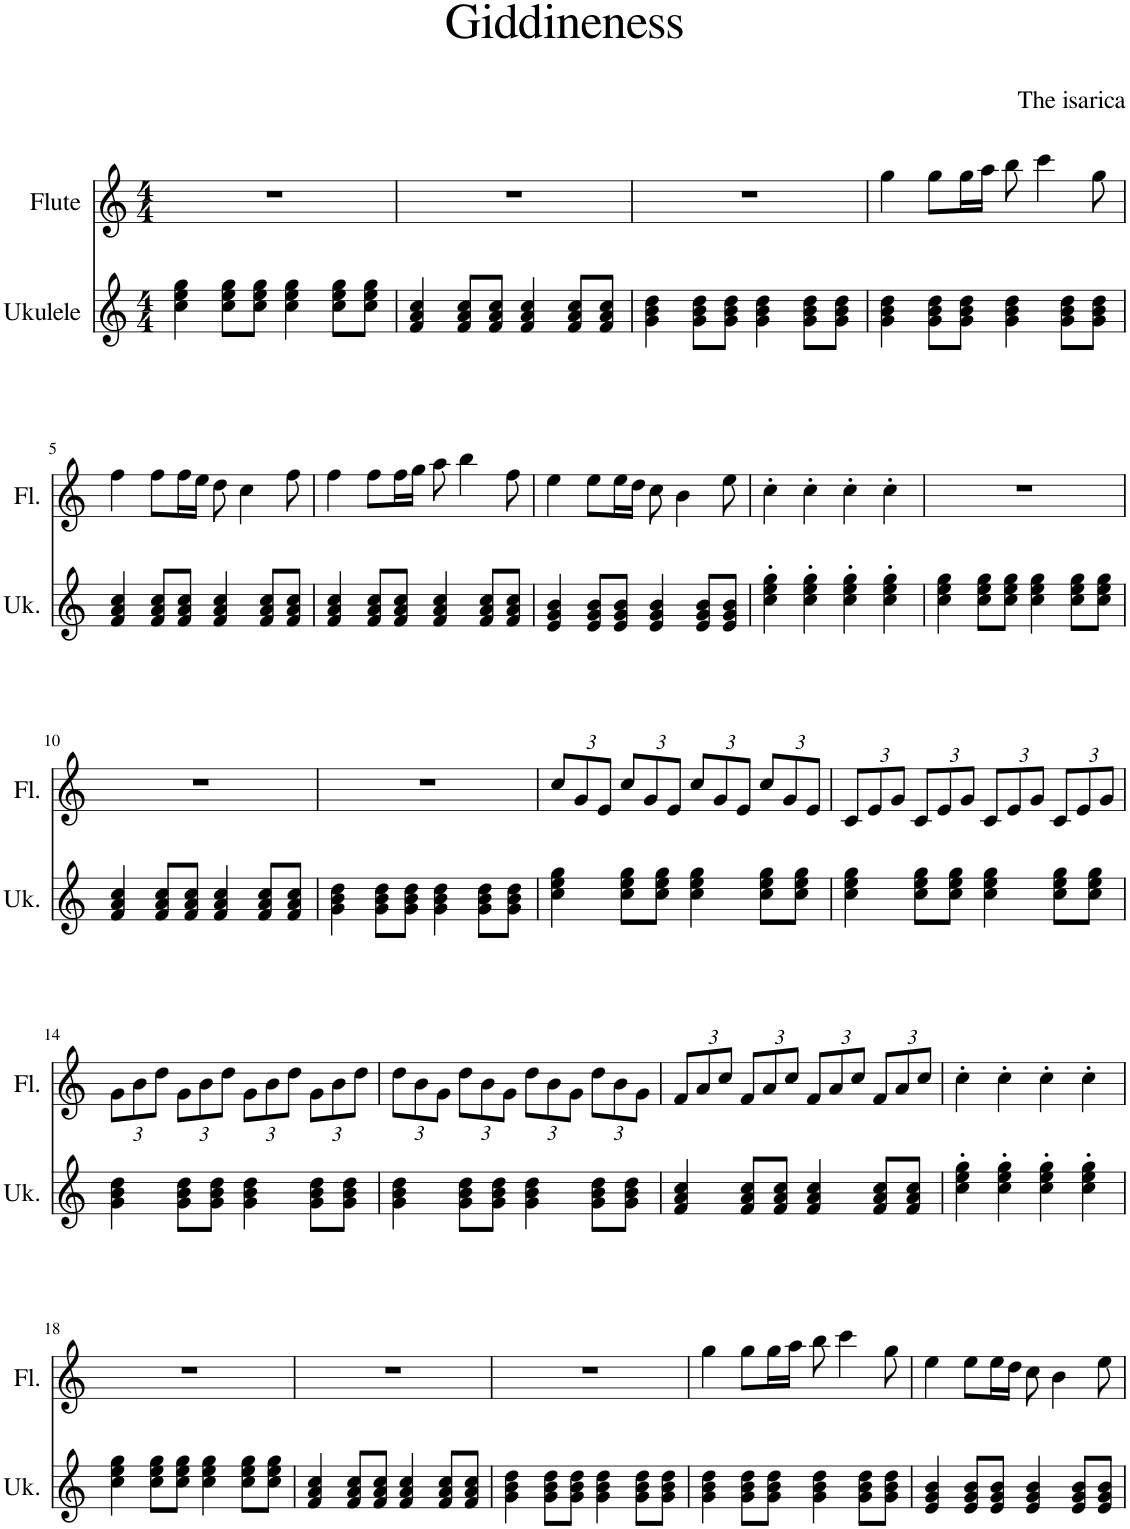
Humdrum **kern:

**kern	**kern
*part2	*part1
*staff2	*staff1
*I"Ukulele	*I"Flute
*I'Uk.	*I'Fl.
*clefG2	*clefG2
*k[]	*k[]
*M4/4	*M4/4
=1	=1
4cc\ 4ee\ 4gg\	1r
8cc\ 8ee\ 8gg\L	.
8cc\ 8ee\ 8gg\J	.
4cc\ 4ee\ 4gg\	.
8cc\ 8ee\ 8gg\L	.
8cc\ 8ee\ 8gg\J	.
=2	=2
4f/ 4a/ 4cc/	1r
8f/ 8a/ 8cc/L	.
8f/ 8a/ 8cc/J	.
4f/ 4a/ 4cc/	.
8f/ 8a/ 8cc/L	.
8f/ 8a/ 8cc/J	.
=3	=3
4g\ 4b\ 4dd\	1r
8g\ 8b\ 8dd\L	.
8g\ 8b\ 8dd\J	.
4g\ 4b\ 4dd\	.
8g\ 8b\ 8dd\L	.
8g\ 8b\ 8dd\J	.
=4	=4
4g\ 4b\ 4dd\	4gg\
8g\ 8b\ 8dd\L	8gg\L
8g\ 8b\ 8dd\J	16gg\L
.	16aa\JJ
4g\ 4b\ 4dd\	8bb\
.	4ccc\
8g\ 8b\ 8dd\L	.
8g\ 8b\ 8dd\J	8gg\
!!LO:LB:g=z
=5	=5
4f/ 4a/ 4cc/	4ff\
8f/ 8a/ 8cc/L	8ff\L
8f/ 8a/ 8cc/J	16ff\L
.	16ee\JJ
4f/ 4a/ 4cc/	8dd\
.	4cc\
8f/ 8a/ 8cc/L	.
8f/ 8a/ 8cc/J	8ff\
=6	=6
4f/ 4a/ 4cc/	4ff\
8f/ 8a/ 8cc/L	8ff\L
8f/ 8a/ 8cc/J	16ff\L
.	16gg\JJ
4f/ 4a/ 4cc/	8aa\
.	4bb\
8f/ 8a/ 8cc/L	.
8f/ 8a/ 8cc/J	8ff\
=7	=7
4e/ 4g/ 4b/	4ee\
8e/ 8g/ 8b/L	8ee\L
8e/ 8g/ 8b/J	16ee\L
.	16dd\JJ
4e/ 4g/ 4b/	8cc\
.	4b\
8e/ 8g/ 8b/L	.
8e/ 8g/ 8b/J	8ee\
=8	=8
4cc\' 4ee\' 4gg\'	4cc'\
4cc\' 4ee\' 4gg\'	4cc'\
4cc\' 4ee\' 4gg\'	4cc'\
4cc\' 4ee\' 4gg\'	4cc'\
=9	=9
4cc\ 4ee\ 4gg\	1r
8cc\ 8ee\ 8gg\L	.
8cc\ 8ee\ 8gg\J	.
4cc\ 4ee\ 4gg\	.
8cc\ 8ee\ 8gg\L	.
8cc\ 8ee\ 8gg\J	.
!!LO:LB:g=z
=10	=10
4f/ 4a/ 4cc/	1r
8f/ 8a/ 8cc/L	.
8f/ 8a/ 8cc/J	.
4f/ 4a/ 4cc/	.
8f/ 8a/ 8cc/L	.
8f/ 8a/ 8cc/J	.
=11	=11
4g\ 4b\ 4dd\	1r
8g\ 8b\ 8dd\L	.
8g\ 8b\ 8dd\J	.
4g\ 4b\ 4dd\	.
8g\ 8b\ 8dd\L	.
8g\ 8b\ 8dd\J	.
=12	=12
*	*Xbrackettup
4cc\ 4ee\ 4gg\	12cc/L
.	12g/
.	12e/J
8cc\ 8ee\ 8gg\L	12cc/L
.	12g/
8cc\ 8ee\ 8gg\J	.
.	12e/J
4cc\ 4ee\ 4gg\	12cc/L
.	12g/
.	12e/J
8cc\ 8ee\ 8gg\L	12cc/L
.	12g/
8cc\ 8ee\ 8gg\J	.
.	12e/J
=13	=13
4cc\ 4ee\ 4gg\	12c/L
.	12e/
.	12g/J
8cc\ 8ee\ 8gg\L	12c/L
.	12e/
8cc\ 8ee\ 8gg\J	.
.	12g/J
4cc\ 4ee\ 4gg\	12c/L
.	12e/
.	12g/J
8cc\ 8ee\ 8gg\L	12c/L
.	12e/
8cc\ 8ee\ 8gg\J	.
.	12g/J
!!LO:LB:g=z
=14	=14
4g\ 4b\ 4dd\	12g\L
.	12b\
.	12dd\J
8g\ 8b\ 8dd\L	12g\L
.	12b\
8g\ 8b\ 8dd\J	.
.	12dd\J
4g\ 4b\ 4dd\	12g\L
.	12b\
.	12dd\J
8g\ 8b\ 8dd\L	12g\L
.	12b\
8g\ 8b\ 8dd\J	.
.	12dd\J
=15	=15
4g\ 4b\ 4dd\	12dd\L
.	12b\
.	12g\J
8g\ 8b\ 8dd\L	12dd\L
.	12b\
8g\ 8b\ 8dd\J	.
.	12g\J
4g\ 4b\ 4dd\	12dd\L
.	12b\
.	12g\J
8g\ 8b\ 8dd\L	12dd\L
.	12b\
8g\ 8b\ 8dd\J	.
.	12g\J
=16	=16
4f/ 4a/ 4cc/	12f/L
.	12a/
.	12cc/J
8f/ 8a/ 8cc/L	12f/L
.	12a/
8f/ 8a/ 8cc/J	.
.	12cc/J
4f/ 4a/ 4cc/	12f/L
.	12a/
.	12cc/J
8f/ 8a/ 8cc/L	12f/L
.	12a/
8f/ 8a/ 8cc/J	.
.	12cc/J
=17	=17
4cc\' 4ee\' 4gg\'	4cc'\
4cc\' 4ee\' 4gg\'	4cc'\
4cc\' 4ee\' 4gg\'	4cc'\
4cc\' 4ee\' 4gg\'	4cc'\
!!LO:LB:g=z
=18	=18
4cc\ 4ee\ 4gg\	1r
8cc\ 8ee\ 8gg\L	.
8cc\ 8ee\ 8gg\J	.
4cc\ 4ee\ 4gg\	.
8cc\ 8ee\ 8gg\L	.
8cc\ 8ee\ 8gg\J	.
=19	=19
4f/ 4a/ 4cc/	1r
8f/ 8a/ 8cc/L	.
8f/ 8a/ 8cc/J	.
4f/ 4a/ 4cc/	.
8f/ 8a/ 8cc/L	.
8f/ 8a/ 8cc/J	.
=20	=20
4g\ 4b\ 4dd\	1r
8g\ 8b\ 8dd\L	.
8g\ 8b\ 8dd\J	.
4g\ 4b\ 4dd\	.
8g\ 8b\ 8dd\L	.
8g\ 8b\ 8dd\J	.
=21	=21
4g\ 4b\ 4dd\	4gg\
8g\ 8b\ 8dd\L	8gg\L
8g\ 8b\ 8dd\J	16gg\L
.	16aa\JJ
4g\ 4b\ 4dd\	8bb\
.	4ccc\
8g\ 8b\ 8dd\L	.
8g\ 8b\ 8dd\J	8gg\
=22	=22
4e/ 4g/ 4b/	4ee\
8e/ 8g/ 8b/L	8ee\L
8e/ 8g/ 8b/J	16ee\L
.	16dd\JJ
4e/ 4g/ 4b/	8cc\
.	4b\
8e/ 8g/ 8b/L	.
8e/ 8g/ 8b/J	8ee\
=	=
*-	*-
